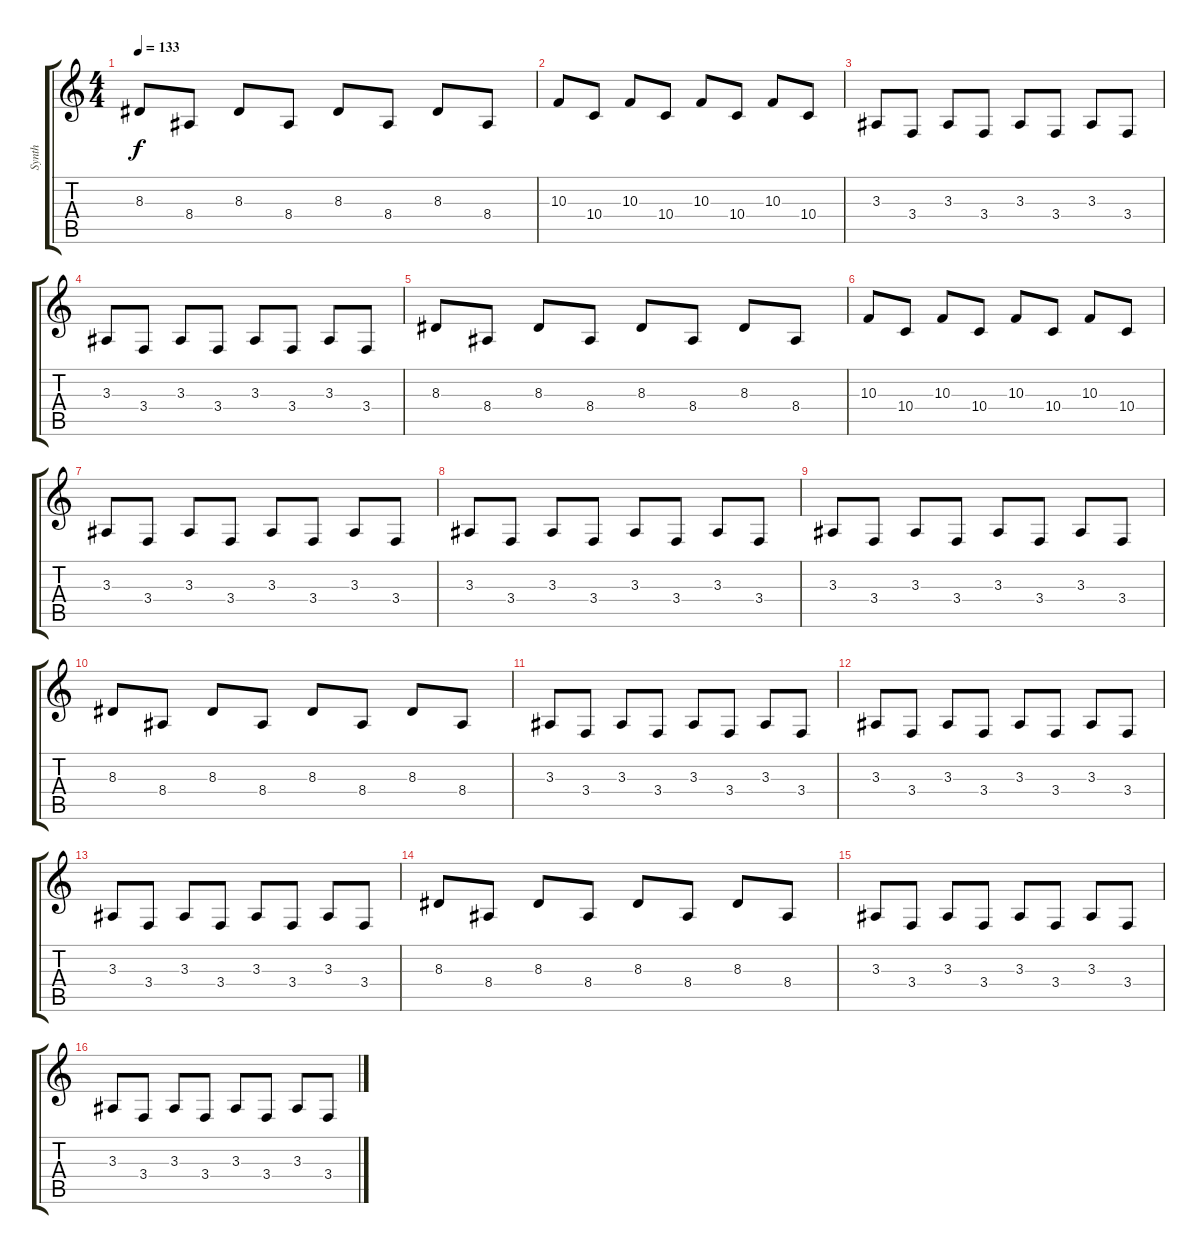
\track ("Synth" "Synth") {instrument pad3polysynth}
\staff {score tabs}
\tuning (E4 B3 G3 D3 A2 E2) {hide}
\ts (4 4)
\tempo 133
\clef g2
\ks c
8.3.8{dy f} 8.4.8 8.3.8 8.4.8 8.3.8 8.4.8 8.3.8 8.4.8 |
10.3.8 10.4.8 10.3.8 10.4.8 10.3.8 10.4.8 10.3.8 10.4.8 |
3.3.8 3.4.8 3.3.8 3.4.8 3.3.8 3.4.8 3.3.8 3.4.8 |
3.3.8 3.4.8 3.3.8 3.4.8 3.3.8 3.4.8 3.3.8 3.4.8 |
8.3.8 8.4.8 8.3.8 8.4.8 8.3.8 8.4.8 8.3.8 8.4.8 |
10.3.8 10.4.8 10.3.8 10.4.8 10.3.8 10.4.8 10.3.8 10.4.8 |
3.3.8 3.4.8 3.3.8 3.4.8 3.3.8 3.4.8 3.3.8 3.4.8 |
3.3.8 3.4.8 3.3.8 3.4.8 3.3.8 3.4.8 3.3.8 3.4.8 |
3.3.8 3.4.8 3.3.8 3.4.8 3.3.8 3.4.8 3.3.8 3.4.8 |
8.3.8 8.4.8 8.3.8 8.4.8 8.3.8 8.4.8 8.3.8 8.4.8 |
3.3.8 3.4.8 3.3.8 3.4.8 3.3.8 3.4.8 3.3.8 3.4.8 |
3.3.8 3.4.8 3.3.8 3.4.8 3.3.8 3.4.8 3.3.8 3.4.8 |
3.3.8 3.4.8 3.3.8 3.4.8 3.3.8 3.4.8 3.3.8 3.4.8 |
8.3.8 8.4.8 8.3.8 8.4.8 8.3.8 8.4.8 8.3.8 8.4.8 |
3.3.8 3.4.8 3.3.8 3.4.8 3.3.8 3.4.8 3.3.8 3.4.8 |
3.3.8 3.4.8 3.3.8 3.4.8 3.3.8 3.4.8 3.3.8 3.4.8
